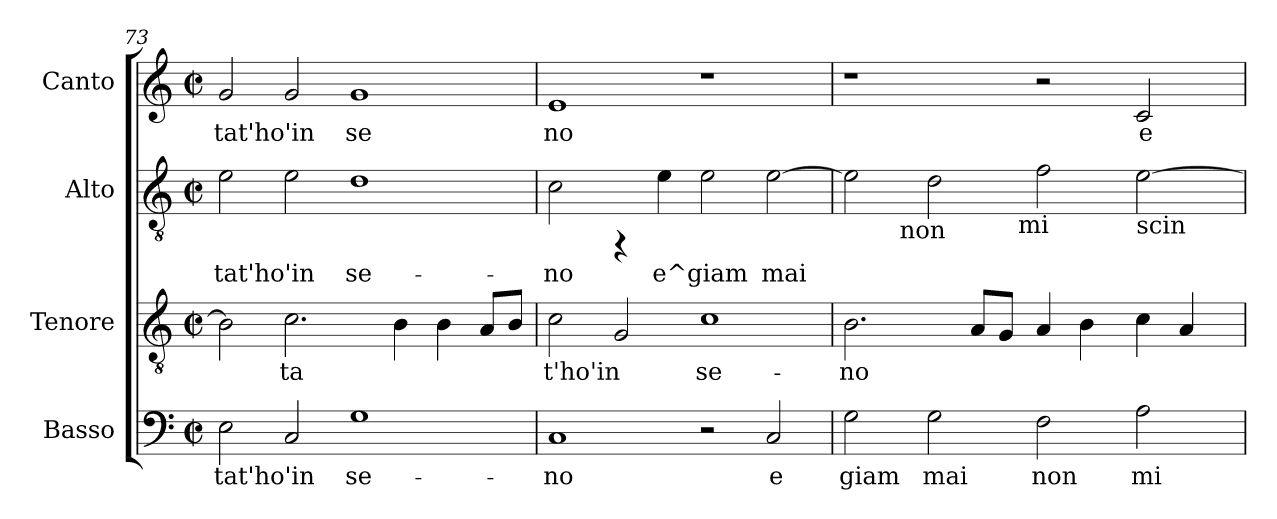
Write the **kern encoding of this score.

**kern	**text	**kern	**text	**kern	**text	**kern	**text
*part4	*part4	*part3	*part3	*part2	*part2	*part1	*part1
*staff4	*staff4	*staff3	*staff3	*staff2	*staff2	*staff1	*staff1
*I"Basso	*	*I"Tenore	*	*I"Alto	*	*I"Canto	*
*clefF4	*	*clefGv2	*	*clefGv2	*	*clefG2	*
*k[]	*	*k[]	*	*k[]	*	*k[]	*
*C:	*	*C:	*	*C:	*	*C:	*
*M2/2	*	*M2/2	*	*M2/2	*	*M2/2	*
*met(c|)	*	*met(c|)	*	*met(c|)	*	*met(c|)	*
=73	=73	=73	=73	=73	=73	=73	=73
!	!LO:LY:b:cj	!	!LO:LY:b:cj	!	!LO:LY:b:cj	!	!LO:LY:b:cj
2E\	-tat'ho'in	2B\]	--	2e\	-tat'ho'in	2g/	tat'ho'in
!	!LO:LY:b:cj	!	!LO:LY:b:cj	!	!LO:LY:b:cj	!	!LO:LY:b:cj
2C/	.	2.c\	-ta-	2e\	.	2g/	.
!	!LO:LY:b:cj	!	!	!	!LO:LY:b:cj	!	!LO:LY:b:cj
1G	se-	.	.	1d	se-	1g	se
!	!	!	!LO:LY:b:cj	!	!	!	!
.	.	4B\	--	.	.	.	.
!	!	!	!LO:LY:b:cj	!	!	!	!
.	.	4B\	--	.	.	.	.
!	!	!	!LO:LY:b:cj	!	!	!	!
.	.	8A/L	--	.	.	.	.
!	!	!	!LO:LY:b:cj	!	!	!	!
.	.	8B/J	--	.	.	.	.
=74	=74	=74	=74	=74	=74	=74	=74
!	!LO:LY:b:cj	!	!LO:LY:b:cj	!	!LO:LY:b:cj	!	!LO:LY:b:cj
1C	-no	2c\	-t'ho'in	2c\	-no	1e	no
!	!	!	!LO:LY:b:cj	!	!	!	!
.	.	2G/	.	4rFF	.	.	.
!	!	!	!	!	!LO:LY:b:cj	!	!
.	.	.	.	4e\	e^giam-	.	.
!	!	!	!LO:LY:b:cj	!	!LO:LY:b:cj	!	!
2r	.	1c	se-	2e\	--	1r	.
!	!LO:LY:b:cj	!	!	!	!LO:LY:b:cj	!	!
2C/	e	.	.	[<2e\	-mai	.	.
!!LO:PB:g=z
=75	=75	=75	=75	=75	=75	=75	=75
!	!LO:LY:b:cj	!	!LO:LY:b:cj	!	!LO:LY:b:cj	!	!
*	*	*	*	*^	*	*	*
*	*	*	*	*	*^	*	*	*
2G\	giam	2.B\	-no	2e\]	4.ryy	2...ryy	.	1r	.
!	!	!	!	!	!LO:TX:b:t=non	!	!	!	!
.	.	.	.	.	1ryy	.	.	.	.
!	!LO:LY:b:cj	!	!	!	!	!	!LO:LY:b:cj	!	!
2G\	mai	.	.	2d\	.	.	.	.	.
!	!	!	!LO:LY:b:cj	!	!	!	!	!	!
.	.	8A/L	.	.	.	.	.	.	.
!	!	!	!LO:LY:b:cj	!	!	!	!	!	!
.	.	8G/J	.	.	.	.	.	.	.
!	!	!	!	!	!	!LO:TX:b:t=mi	!	!	!
.	.	.	.	.	.	1ryy	.	.	.
!	!LO:LY:b:cj	!	!LO:LY:b:cj	!	!	!	!LO:LY:b:cj	!	!
2F\	non	4A/	.	2f\	.	.	.	2r	.
!	!	!	!LO:LY:b:cj	!	!	!	!	!	!
.	.	4B\	.	.	.	.	.	.	.
.	.	.	.	.	2ryy	.	.	.	.
!	!	!	!	!LO:TX:b:t=scin	!	!	!	!	!
!	!LO:LY:b:cj	!	!LO:LY:b:cj	!	!	!	!LO:LY:b:cj	!	!LO:LY:b:cj
2A\	mi	4c\	.	[>2e\	.	.	.	2c/	e
!	!	!	!LO:LY:b:cj	!	!	!	!	!	!
.	.	4A/	.	.	.	.	.	.	.
.	.	.	.	.	8ryy	.	.	.	.
.	.	.	.	.	.	16ryy	.	.	.
*	*	*	*	*v	*v	*v	*	*	*
=	=	=	=	=	=	=	=
*-	*-	*-	*-	*-	*-	*-	*-
